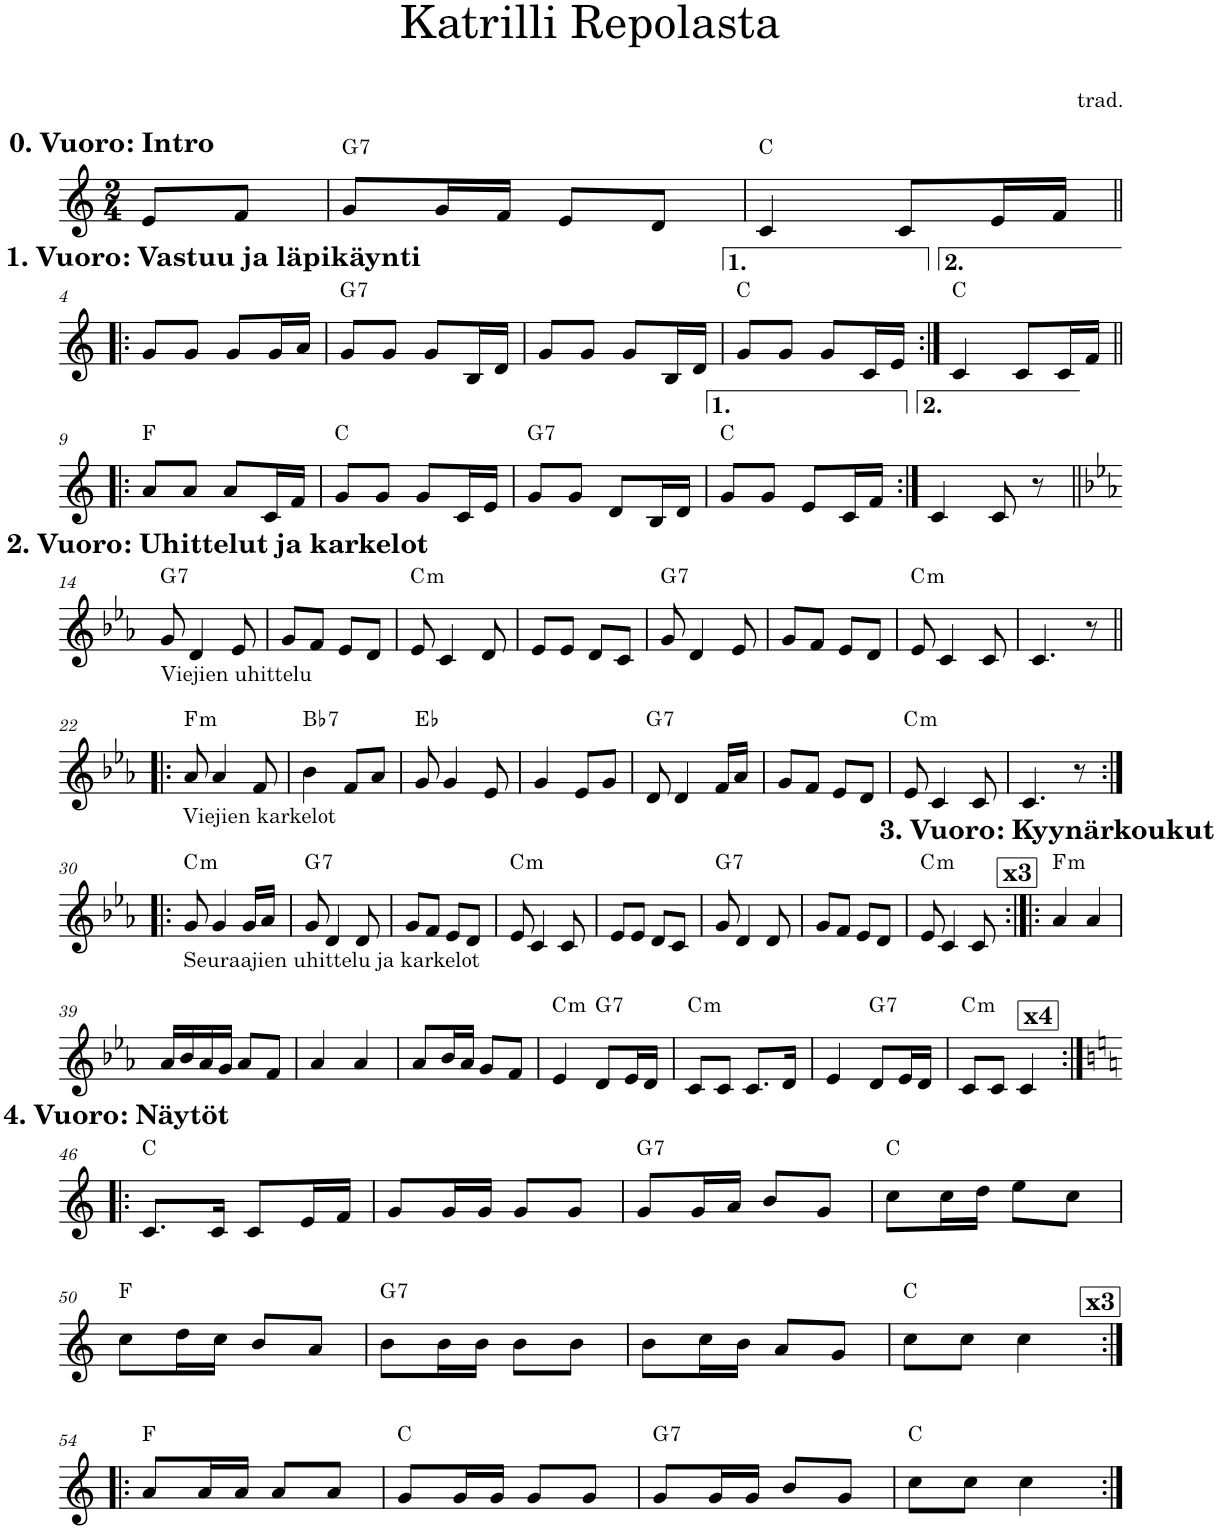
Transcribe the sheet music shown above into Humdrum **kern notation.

**kern	**harte
*part1	*part1
*staff1	*
*I"Piano	*
*I'Pno.	*
*clefG2	*
*k[]	*
*M2/4	*
=1	=1
!LO:TX:a:B:t=0. Vuoro&colon; Intro	!
8e/L	.
8f/J	.
=2	=2
!	!LO:H:kt=7
8g/L	G:7
16g/L	.
16f/JJ	.
8e/L	.
8d/J	.
=3	=3
4c/	C:maj
8c/L	.
16e/L	.
16f/JJ	.
!!LO:LB:g=z
=4!|:	=4!|:
!LO:TX:a:B:t=1. Vuoro&colon; Vastuu ja läpikäynti	!
8g/L	.
8g/J	.
8g/L	.
16g/L	.
16a/JJ	.
=5	=5
!	!LO:H:kt=7
8g/L	G:7
8g/J	.
8g/L	.
16B/L	.
16d/JJ	.
=6	=6
8g/L	.
8g/J	.
8g/L	.
16B/L	.
16d/JJ	.
=7	=7
8g/L	C:maj
8g/J	.
8g/L	.
16c/L	.
16e/JJ	.
=8:|!	=8:|!
4c/	C:maj
8c/L	.
16c/L	.
16f/JJ	.
!!LO:LB:g=z
=9!|:	=9!|:
8a/L	F:maj
8a/J	.
8a/L	.
16c/L	.
16f/JJ	.
=10	=10
8g/L	C:maj
8g/J	.
8g/L	.
16c/L	.
16e/JJ	.
=11	=11
!	!LO:H:kt=7
8g/L	G:7
8g/J	.
8d/L	.
16B/L	.
16d/JJ	.
=12	=12
8g/L	C:maj
8g/J	.
8e/L	.
16c/L	.
16f/JJ	.
=13:|!	=13:|!
4c/	.
8c/	.
8r	.
!!LO:LB:g=z
=14||	=14||
*k[b-e-a-]	*
!LO:TX:a:B:t=2. Vuoro&colon; Uhittelut ja karkelot	!
!LO:TX:b:t=Viejien uhittelu	!LO:H:kt=7
8g/	G:7
4d/	.
8e-/	.
=15	=15
8g/L	.
8f/J	.
8e-/L	.
8d/J	.
=16	=16
!	!LO:H:kt=m
8e-/	C:min
4c/	.
8d/	.
=17	=17
8e-/L	.
8e-/J	.
8d/L	.
8c/J	.
=18	=18
!	!LO:H:kt=7
8g/	G:7
4d/	.
8e-/	.
=19	=19
8g/L	.
8f/J	.
8e-/L	.
8d/J	.
=20	=20
!	!LO:H:kt=m
8e-/	C:min
4c/	.
8c/	.
=21	=21
4.c/	.
8r	.
!!LO:LB:g=z
=22!|:	=22!|:
!LO:TX:b:t=Viejien karkelot	!LO:H:kt=m
8a-/	F:min
4a-/	.
8f/	.
=23	=23
!	!LO:H:kt=7
4b-\	Bb:7
8f/L	.
8a-/J	.
=24	=24
8g/	Eb:maj
4g/	.
8e-/	.
=25	=25
4g/	.
8e-/L	.
8g/J	.
=26	=26
!	!LO:H:kt=7
8d/	G:7
4d/	.
16f/LL	.
16a-/JJ	.
=27	=27
8g/L	.
8f/J	.
8e-/L	.
8d/J	.
=28	=28
!	!LO:H:kt=m
8e-/	C:min
4c/	.
8c/	.
=29	=29
4.c/	.
8r	.
!!LO:LB:g=z
=30:|!|:	=30:|!|:
!LO:TX:b:t=Seuraajien uhittelu ja karkelot	!LO:H:kt=m
8g/	C:min
4g/	.
16g/LL	.
16a-/JJ	.
=31	=31
!	!LO:H:kt=7
8g/	G:7
4d/	.
8d/	.
=32	=32
8g/L	.
8f/J	.
8e-/L	.
8d/J	.
=33	=33
!	!LO:H:kt=m
8e-/	C:min
4c/	.
8c/	.
=34	=34
8e-/L	.
8e-/J	.
8d/L	.
8c/J	.
=35	=35
!	!LO:H:kt=7
8g/	G:7
4d/	.
8d/	.
=36	=36
8g/L	.
8f/J	.
8e-/L	.
8d/J	.
=37	=37
!LO:TX:a:B:t=x3	!LO:H:kt=m
8e-/	C:min
4c/	.
8c/	.
=38:|!|:	=38:|!|:
!LO:TX:a:B:t=3. Vuoro&colon; Kyynärkoukut	!LO:H:kt=m
4a-/	F:min
4a-/	.
!!LO:LB:g=z
=39	=39
16a-/LL	.
16b-/	.
16a-/	.
16g/JJ	.
8a-/L	.
8f/J	.
=40	=40
4a-/	.
4a-/	.
=41	=41
8a-/L	.
16b-/L	.
16a-/JJ	.
8g/L	.
8f/J	.
=42	=42
!	!LO:H:kt=m
4e-/	C:min
!	!LO:H:kt=7
8d/L	G:7
16e-/L	.
16d/JJ	.
=43	=43
!	!LO:H:kt=m
8c/L	C:min
8c/J	.
8.c/L	.
16d/Jk	.
=44	=44
4e-/	.
!	!LO:H:kt=7
8d/L	G:7
16e-/L	.
16d/JJ	.
=45	=45
!LO:TX:a:B:t=x4	!LO:H:kt=m
8c/L	C:min
8c/J	.
4c/	.
!!LO:LB:g=z
=46:|!|:	=46:|!|:
*k[]	*
!LO:TX:a:B:t=4. Vuoro&colon; Näytöt	!
8.c/L	C:maj
16c/Jk	.
8c/L	.
16e/L	.
16f/JJ	.
=47	=47
8g/L	.
16g/L	.
16g/JJ	.
8g/L	.
8g/J	.
=48	=48
!	!LO:H:kt=7
8g/L	G:7
16g/L	.
16a/JJ	.
8b/L	.
8g/J	.
=49	=49
8cc\L	C:maj
16cc\L	.
16dd\JJ	.
8ee\L	.
8cc\J	.
!!LO:LB:g=z
=50	=50
8cc\L	F:maj
16dd\L	.
16cc\JJ	.
8b/L	.
8a/J	.
=51	=51
!	!LO:H:kt=7
8b\L	G:7
16b\L	.
16b\JJ	.
8b\L	.
8b\J	.
=52	=52
8b\L	.
16cc\L	.
16b\JJ	.
8a/L	.
8g/J	.
=53	=53
!LO:TX:a:B:t=x3	!
8cc\L	C:maj
8cc\J	.
4cc\	.
!!LO:LB:g=z
=54:|!|:	=54:|!|:
8a/L	F:maj
16a/L	.
16a/JJ	.
8a/L	.
8a/J	.
=55	=55
8g/L	C:maj
16g/L	.
16g/JJ	.
8g/L	.
8g/J	.
=56	=56
!	!LO:H:kt=7
8g/L	G:7
16g/L	.
16g/JJ	.
8b/L	.
8g/J	.
=57	=57
8cc\L	C:maj
8cc\J	.
4cc\	.
=:|!	=:|!
*-	*-
